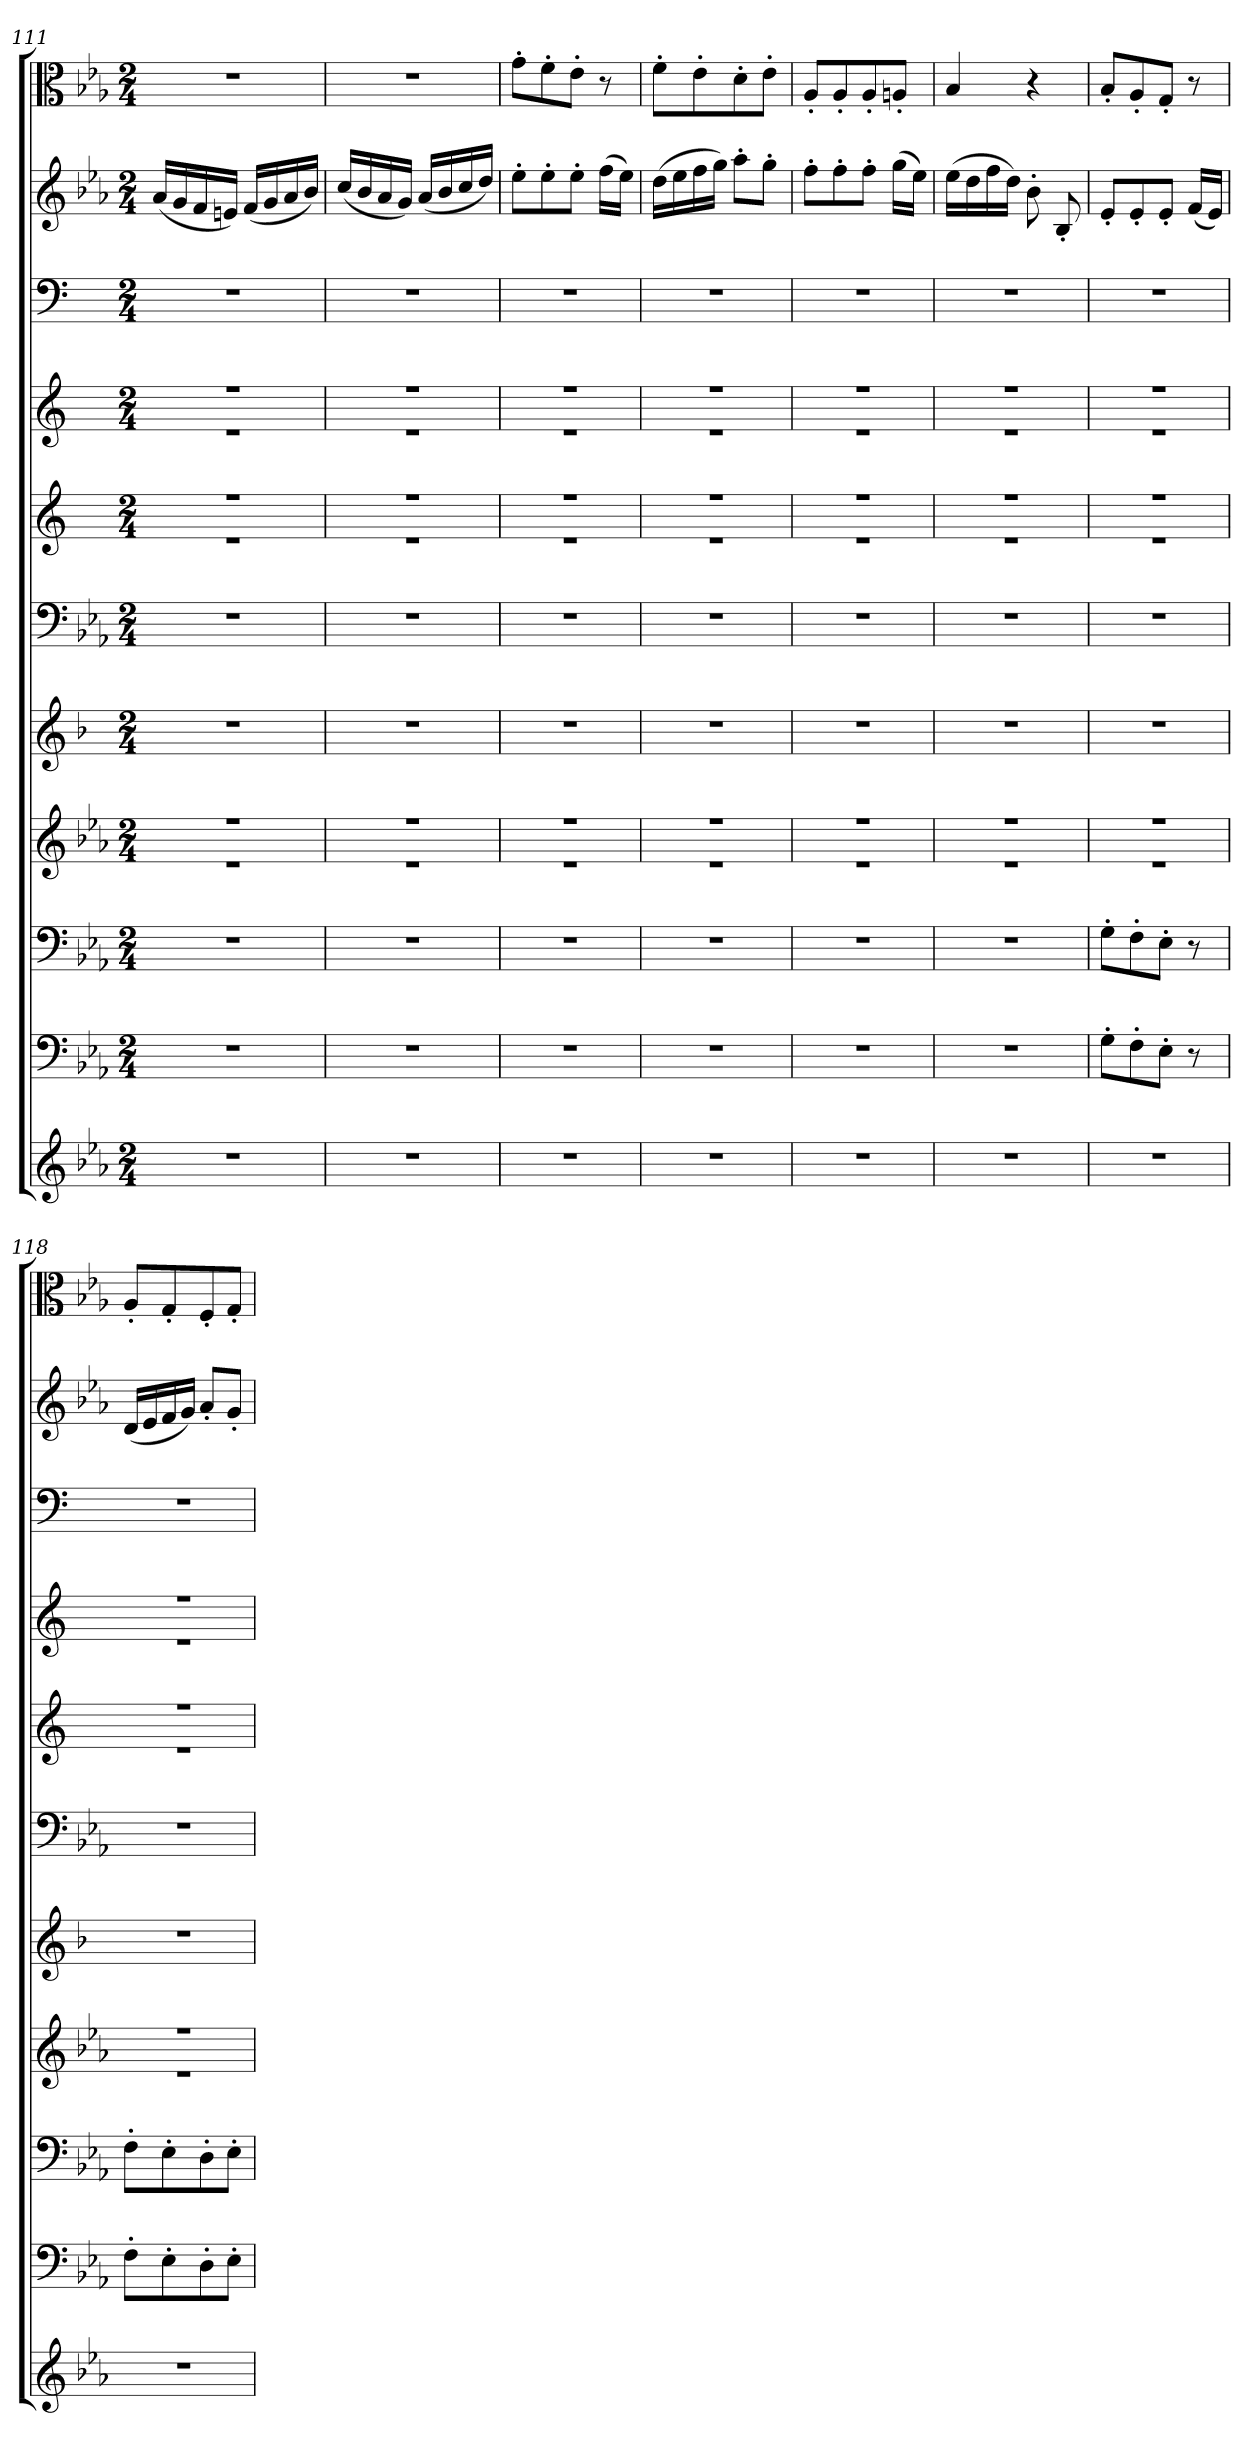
**kern	**kern	**kern	**kern	**kern	**kern	**kern	**kern	**kern	**kern	**kern
*part11	*part10	*part9	*part8	*part7	*part6	*part5	*part4	*part3	*part2	*part1
*staff11	*staff10	*staff9	*staff8	*staff7	*staff6	*staff5	*staff4	*staff3	*staff2	*staff1
*clefG2	*clefF4	*clefF4	*clefG2	*clefG2	*clefF4	*clefG2	*clefG2	*clefF4	*clefG2	*clefC3
*k[b-e-a-]	*k[b-e-a-]	*k[b-e-a-]	*k[b-e-a-]	*k[b-]	*k[b-e-a-]	*k[]	*k[]	*k[]	*k[b-e-a-]	*k[b-e-a-]
*E-:	*E-:	*E-:	*E-:	*	*E-:	*	*	*	*E-:	*E-:
*M2/4	*M2/4	*M2/4	*M2/4	*M2/4	*M2/4	*M2/4	*M2/4	*M2/4	*M2/4	*M2/4
=111	=111	=111	=111	=111	=111	=111	=111	=111	=111	=111
*	*	*	*^	*	*	*^	*^	*	*	*
2r	2r	2r	2r	2r	2r	2r	2r	2r	2r	2r	2r	(16a-/LL	2r
.	.	.	.	.	.	.	.	.	.	.	.	16g/	.
.	.	.	.	.	.	.	.	.	.	.	.	16f/	.
.	.	.	.	.	.	.	.	.	.	.	.	16en/JJ)	.
.	.	.	.	.	.	.	.	.	.	.	.	(16f/LL	.
.	.	.	.	.	.	.	.	.	.	.	.	16g/	.
.	.	.	.	.	.	.	.	.	.	.	.	16a-/	.
.	.	.	.	.	.	.	.	.	.	.	.	16b-/JJ)	.
=112	=112	=112	=112	=112	=112	=112	=112	=112	=112	=112	=112	=112	=112
2r	2r	2r	2r	2r	2r	2r	2r	2r	2r	2r	2r	(16cc/LL	2r
.	.	.	.	.	.	.	.	.	.	.	.	16b-/	.
.	.	.	.	.	.	.	.	.	.	.	.	16a-/	.
.	.	.	.	.	.	.	.	.	.	.	.	16g/JJ)	.
.	.	.	.	.	.	.	.	.	.	.	.	(16a-/LL	.
.	.	.	.	.	.	.	.	.	.	.	.	16b-/	.
.	.	.	.	.	.	.	.	.	.	.	.	16cc/	.
.	.	.	.	.	.	.	.	.	.	.	.	16dd/JJ)	.
=113	=113	=113	=113	=113	=113	=113	=113	=113	=113	=113	=113	=113	=113
2r	2r	2r	2r	2r	2r	2r	2r	2r	2r	2r	2r	8ee-'\L	8g'\L
.	.	.	.	.	.	.	.	.	.	.	.	8ee-'\	8f'\
.	.	.	.	.	.	.	.	.	.	.	.	8ee-'\J	8e-'\J
.	.	.	.	.	.	.	.	.	.	.	.	(16ff\LL	8r
.	.	.	.	.	.	.	.	.	.	.	.	16ee-\JJ)	.
=114	=114	=114	=114	=114	=114	=114	=114	=114	=114	=114	=114	=114	=114
2r	2r	2r	2r	2r	2r	2r	2r	2r	2r	2r	2r	(16dd\LL	8f'\L
.	.	.	.	.	.	.	.	.	.	.	.	16ee-\	.
.	.	.	.	.	.	.	.	.	.	.	.	16ff\	8e-'\
.	.	.	.	.	.	.	.	.	.	.	.	16gg\JJ)	.
.	.	.	.	.	.	.	.	.	.	.	.	8aa-'\L	8d'\
.	.	.	.	.	.	.	.	.	.	.	.	8gg'\J	8e-'\J
=115	=115	=115	=115	=115	=115	=115	=115	=115	=115	=115	=115	=115	=115
2r	2r	2r	2r	2r	2r	2r	2r	2r	2r	2r	2r	8ff'\L	8A-'/L
.	.	.	.	.	.	.	.	.	.	.	.	8ff'\	8A-'/
.	.	.	.	.	.	.	.	.	.	.	.	8ff'\J	8A-'/
.	.	.	.	.	.	.	.	.	.	.	.	(16gg\LL	8An'/J
.	.	.	.	.	.	.	.	.	.	.	.	16ee-\JJ)	.
=116	=116	=116	=116	=116	=116	=116	=116	=116	=116	=116	=116	=116	=116
2r	2r	2r	2r	2r	2r	2r	2r	2r	2r	2r	2r	(16ee-\LL	4B-/
.	.	.	.	.	.	.	.	.	.	.	.	16dd\	.
.	.	.	.	.	.	.	.	.	.	.	.	16ff\	.
.	.	.	.	.	.	.	.	.	.	.	.	16dd\JJ)	.
.	.	.	.	.	.	.	.	.	.	.	.	8b-'\	4r
.	.	.	.	.	.	.	.	.	.	.	.	8B-'/	.
=117	=117	=117	=117	=117	=117	=117	=117	=117	=117	=117	=117	=117	=117
2r	8G'\L	8G'\L	2r	2r	2r	2r	2r	2r	2r	2r	2r	8e-'/L	8B-'/L
.	8F'\	8F'\	.	.	.	.	.	.	.	.	.	8e-'/	8A-'/
.	8E-'\J	8E-'\J	.	.	.	.	.	.	.	.	.	8e-'/J	8G'/J
.	8r	8r	.	.	.	.	.	.	.	.	.	(16f/LL	8r
.	.	.	.	.	.	.	.	.	.	.	.	16e-/JJ)	.
=118	=118	=118	=118	=118	=118	=118	=118	=118	=118	=118	=118	=118	=118
2r	8F'\L	8F'\L	2r	2r	2r	2r	2r	2r	2r	2r	2r	(16d/LL	8A-'/L
.	.	.	.	.	.	.	.	.	.	.	.	16e-/	.
.	8E-'\	8E-'\	.	.	.	.	.	.	.	.	.	16f/	8G'/
.	.	.	.	.	.	.	.	.	.	.	.	16g/JJ)	.
.	8D'\	8D'\	.	.	.	.	.	.	.	.	.	8a-'/L	8F'/
.	8E-'\J	8E-'\J	.	.	.	.	.	.	.	.	.	8g'/J	8G'/J
*	*	*	*	*	*	*	*v	*v	*	*	*	*	*
*	*	*	*v	*v	*	*	*	*v	*v	*	*	*
=	=	=	=	=	=	=	=	=	=	=
*-	*-	*-	*-	*-	*-	*-	*-	*-	*-	*-
